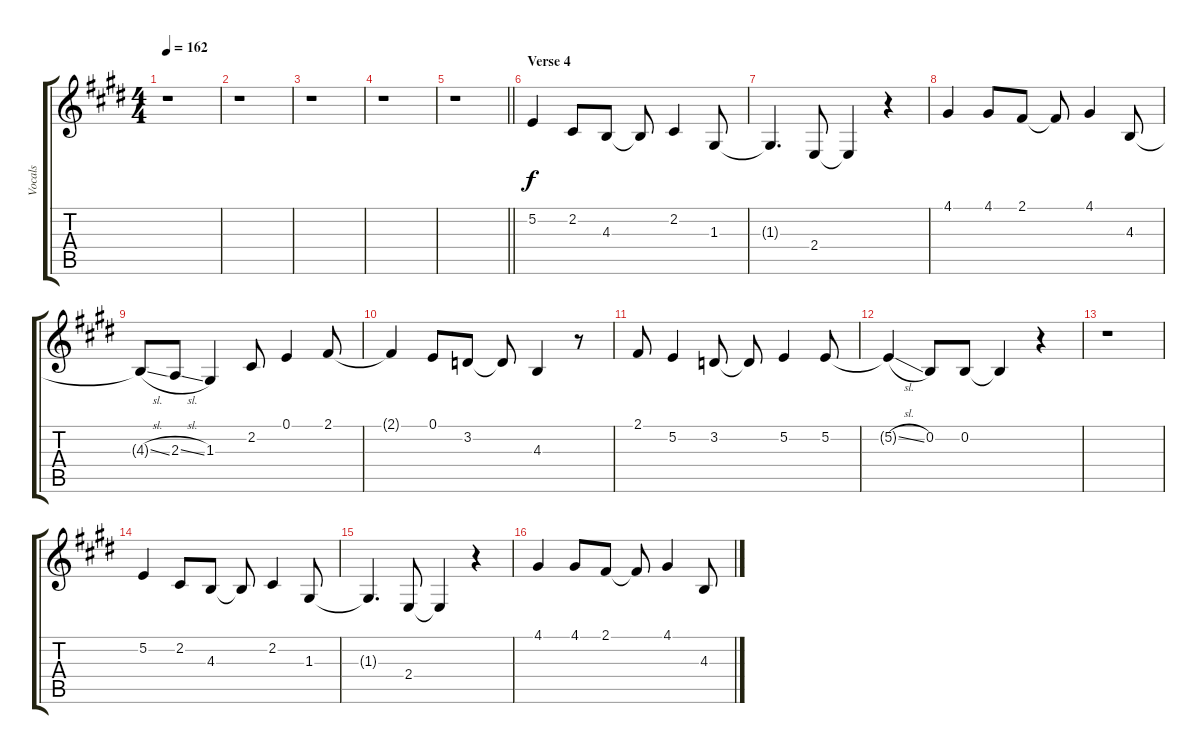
\track ("Vocals" "Vocals") {instrument lead6voice}
\staff {score tabs}
\tuning (E4 B3 G3 D3 A2 E2) {hide}
\ts (4 4)
\tempo 162
\clef g2
\ks e
r.1{dy f} |
r.1 |
r.1 |
r.1 |
\barLineRight lightlight
r.1 |
\section ("" "Verse 4")
5.2.4 2.2.8 4.3.8 4.3{t}.8 2.2.4 1.3.8 |
1.3{t}.4{d} 2.4.8 2.4{t}.4 r.4 |
4.1.4 4.1.8 2.1.8 2.1{t}.8 4.1.4 4.3.8 |
4.3{sl t}.8 2.3{sl}.8 1.3.4 2.2.8 0.1.4 2.1.8 |
2.1{t}.4 0.1.8 3.2.8 3.2{t}.8 4.3.4 r.8 |
2.1.8 5.2.4 3.2.8 3.2{t}.8 5.2.4 5.2.8 |
5.2{sl t}.4 0.2.8 0.2.8 0.2{t}.4 r.4 |
r.1 |
5.2.4 2.2.8 4.3.8 4.3{t}.8 2.2.4 1.3.8 |
1.3{t}.4{d} 2.4.8 2.4{t}.4 r.4 |
4.1.4 4.1.8 2.1.8 2.1{t}.8 4.1.4 4.3.8
